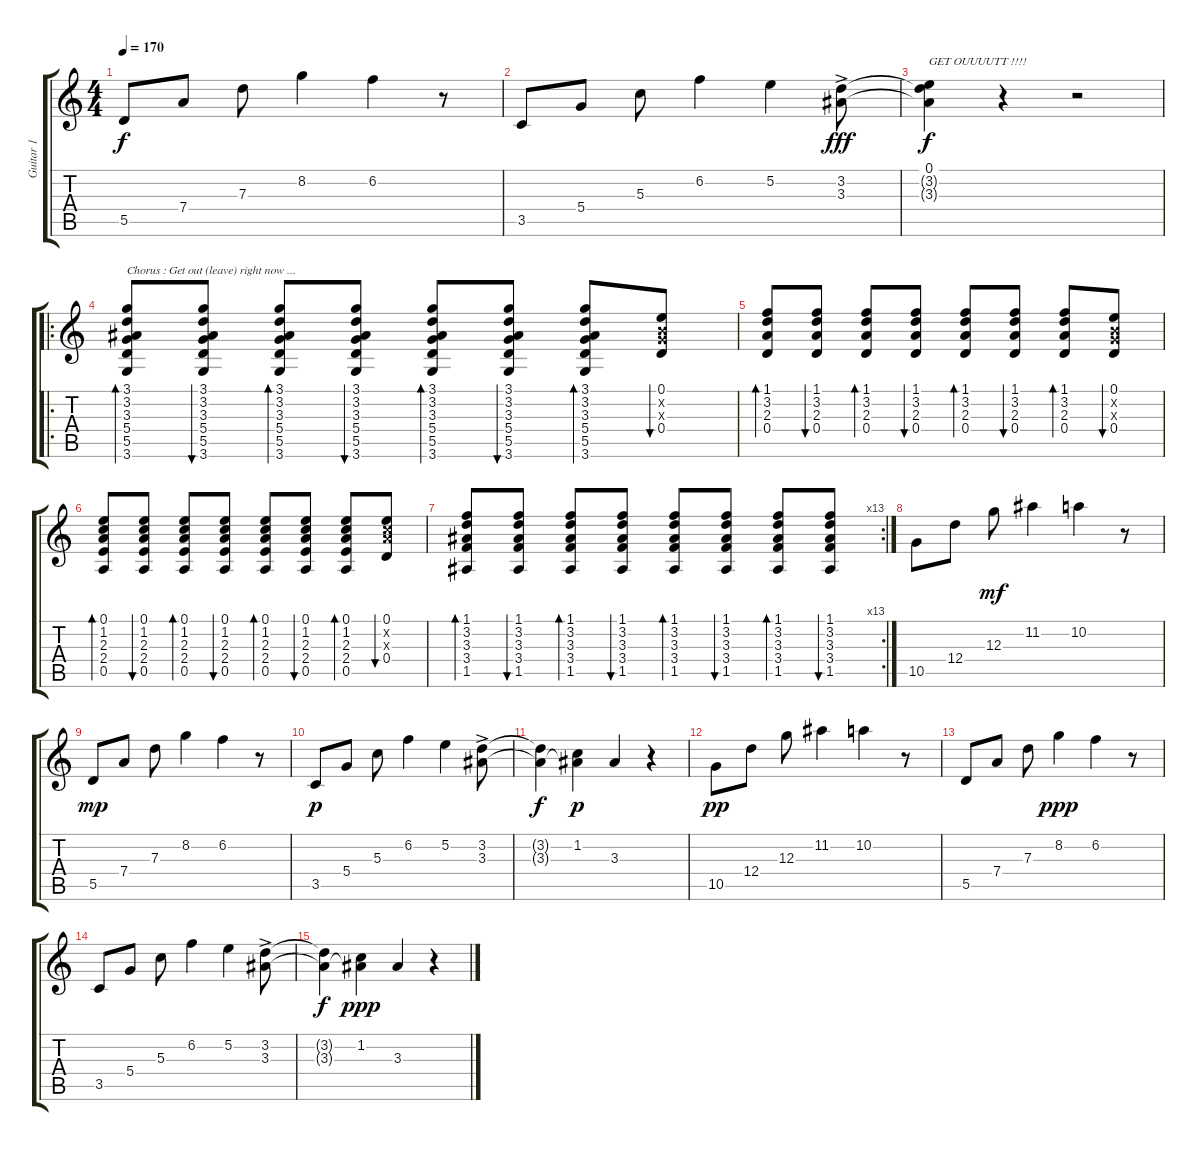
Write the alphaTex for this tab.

\track ("Guitar 1" "Guitar 1") {instrument acousticguitarnylon}
\staff {score tabs}
\tuning (E4 B3 G3 D3 A2 E2) {hide}
\ts (4 4)
\tempo 170
\clef g2
\ks c
5.5.8{dy f} 7.4.8 7.3.8 8.2.4 6.2.4 r.8 |
3.5.8 5.4.8 5.3.8 6.2.4 5.2.4 (3.2{ac} 3.3).8{dy fff} |
(0.1 3.2{t} 3.3{t}).4{txt "GET OUUUUTT !!!!" dy f} r.4 r.2 |
\ro
(3.1 3.2 3.3 5.4 5.5 3.6).8{bd 60 txt "Chorus : Get out (leave) right now ..."} (3.1 3.2 3.3 5.4 5.5 3.6).8{bu 60} (3.1 3.2 3.3 5.4 5.5 3.6).8{bd 60} (3.1 3.2 3.3 5.4 5.5 3.6).8{bu 60} (3.1 3.2 3.3 5.4 5.5 3.6).8{bd 60} (3.1 3.2 3.3 5.4 5.5 3.6).8{bu 60} (3.1 3.2 3.3 5.4 5.5 3.6).8{bd 60} (0.1 0.2{x} 0.3{x} 0.4).8{bu 60} |
(1.1 3.2 2.3 0.4).8{bd 60} (1.1 3.2 2.3 0.4).8{bu 60} (1.1 3.2 2.3 0.4).8{bd 60} (1.1 3.2 2.3 0.4).8{bu 60} (1.1 3.2 2.3 0.4).8{bd 60} (1.1 3.2 2.3 0.4).8{bu 60} (1.1 3.2 2.3 0.4).8{bd 60} (0.1 0.2{x} 0.3{x} 0.4).8{bu 60} |
(0.1 1.2 2.3 2.4 0.5).8{bd 60} (0.1 1.2 2.3 2.4 0.5).8{bu 60} (0.1 1.2 2.3 2.4 0.5).8{bd 60} (0.1 1.2 2.3 2.4 0.5).8{bu 60} (0.1 1.2 2.3 2.4 0.5).8{bd 60} (0.1 1.2 2.3 2.4 0.5).8{bu 60} (0.1 1.2 2.3 2.4 0.5).8{bd 60} (0.1 1.2{x} 2.3{x} 0.4).8{bu 60} |
\rc 13
(1.1 3.2 3.3 3.4 1.5).8{bd 60} (1.1 3.2 3.3 3.4 1.5).8{bu 60} (1.1 3.2 3.3 3.4 1.5).8{bd 60} (1.1 3.2 3.3 3.4 1.5).8{bu 60} (1.1 3.2 3.3 3.4 1.5).8{bd 60} (1.1 3.2 3.3 3.4 1.5).8{bu 60} (1.1 3.2 3.3 3.4 1.5).8{bd 60} (1.1 3.2 3.3 3.4 1.5).8{bu 60} |
10.5.8 12.4.8 12.3.8{dy mf} 11.2.4 10.2.4 r.8 |
5.5.8{dy mp} 7.4.8 7.3.8 8.2.4 6.2.4 r.8 |
3.5.8{dy p} 5.4.8 5.3.8 6.2.4 5.2.4 (3.2{ac} 3.3).8 |
(3.2{t} 3.3{t}).4{dy f} (1.2 3.3{t}).4{dy p} 3.3.4 r.4 |
10.5.8{dy pp} 12.4.8 12.3.8 11.2.4 10.2.4 r.8 |
5.5.8 7.4.8 7.3.8 8.2.4{dy ppp} 6.2.4 r.8 |
3.5.8 5.4.8 5.3.8 6.2.4 5.2.4 (3.2{ac} 3.3).8 |
(3.2{t} 3.3{t}).4{dy f} (1.2 3.3{t}).4{dy ppp} 3.3.4 r.4
